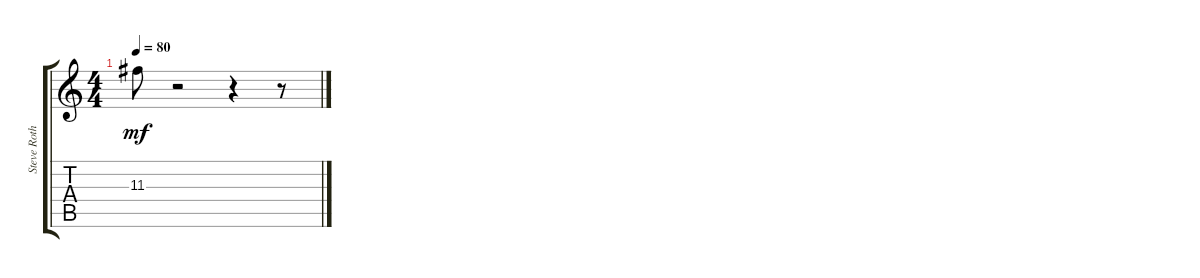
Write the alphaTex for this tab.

\track ("Steve Rothery Solo" "Steve Roth") {instrument overdrivenguitar}
\staff {score tabs}
\tuning (E4 B3 G3 D3 A2 E2) {hide}
\ts (4 4)
\tempo 80
\clef g2
\ks c
11.3.8{dy mf} r.2 r.4 r.8
